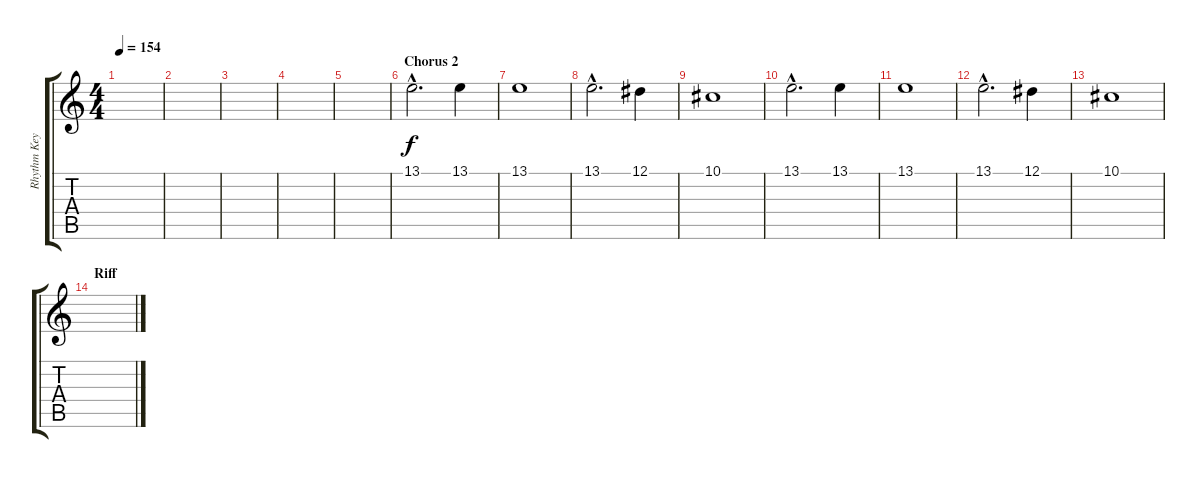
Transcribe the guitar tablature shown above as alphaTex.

\track ("Rhythm Keyboard" "Rhythm Key") {instrument stringensemble1}
\staff {score tabs}
\tuning (Eb4 Bb3 Gb3 Db3 Ab2 Eb2) {hide}
\ts (4 4)
\tempo 154
\clef g2
\ks c
|
|
|
|
|
\section ("" "Chorus 2")
13.1{hac}.2{d} 13.1.4 |
13.1.1 |
13.1{hac}.2{d} 12.1.4 |
10.1.1 |
13.1{hac}.2{d} 13.1.4 |
13.1.1 |
13.1{hac}.2{d} 12.1.4 |
10.1.1 |
\section ("" "Riff")
